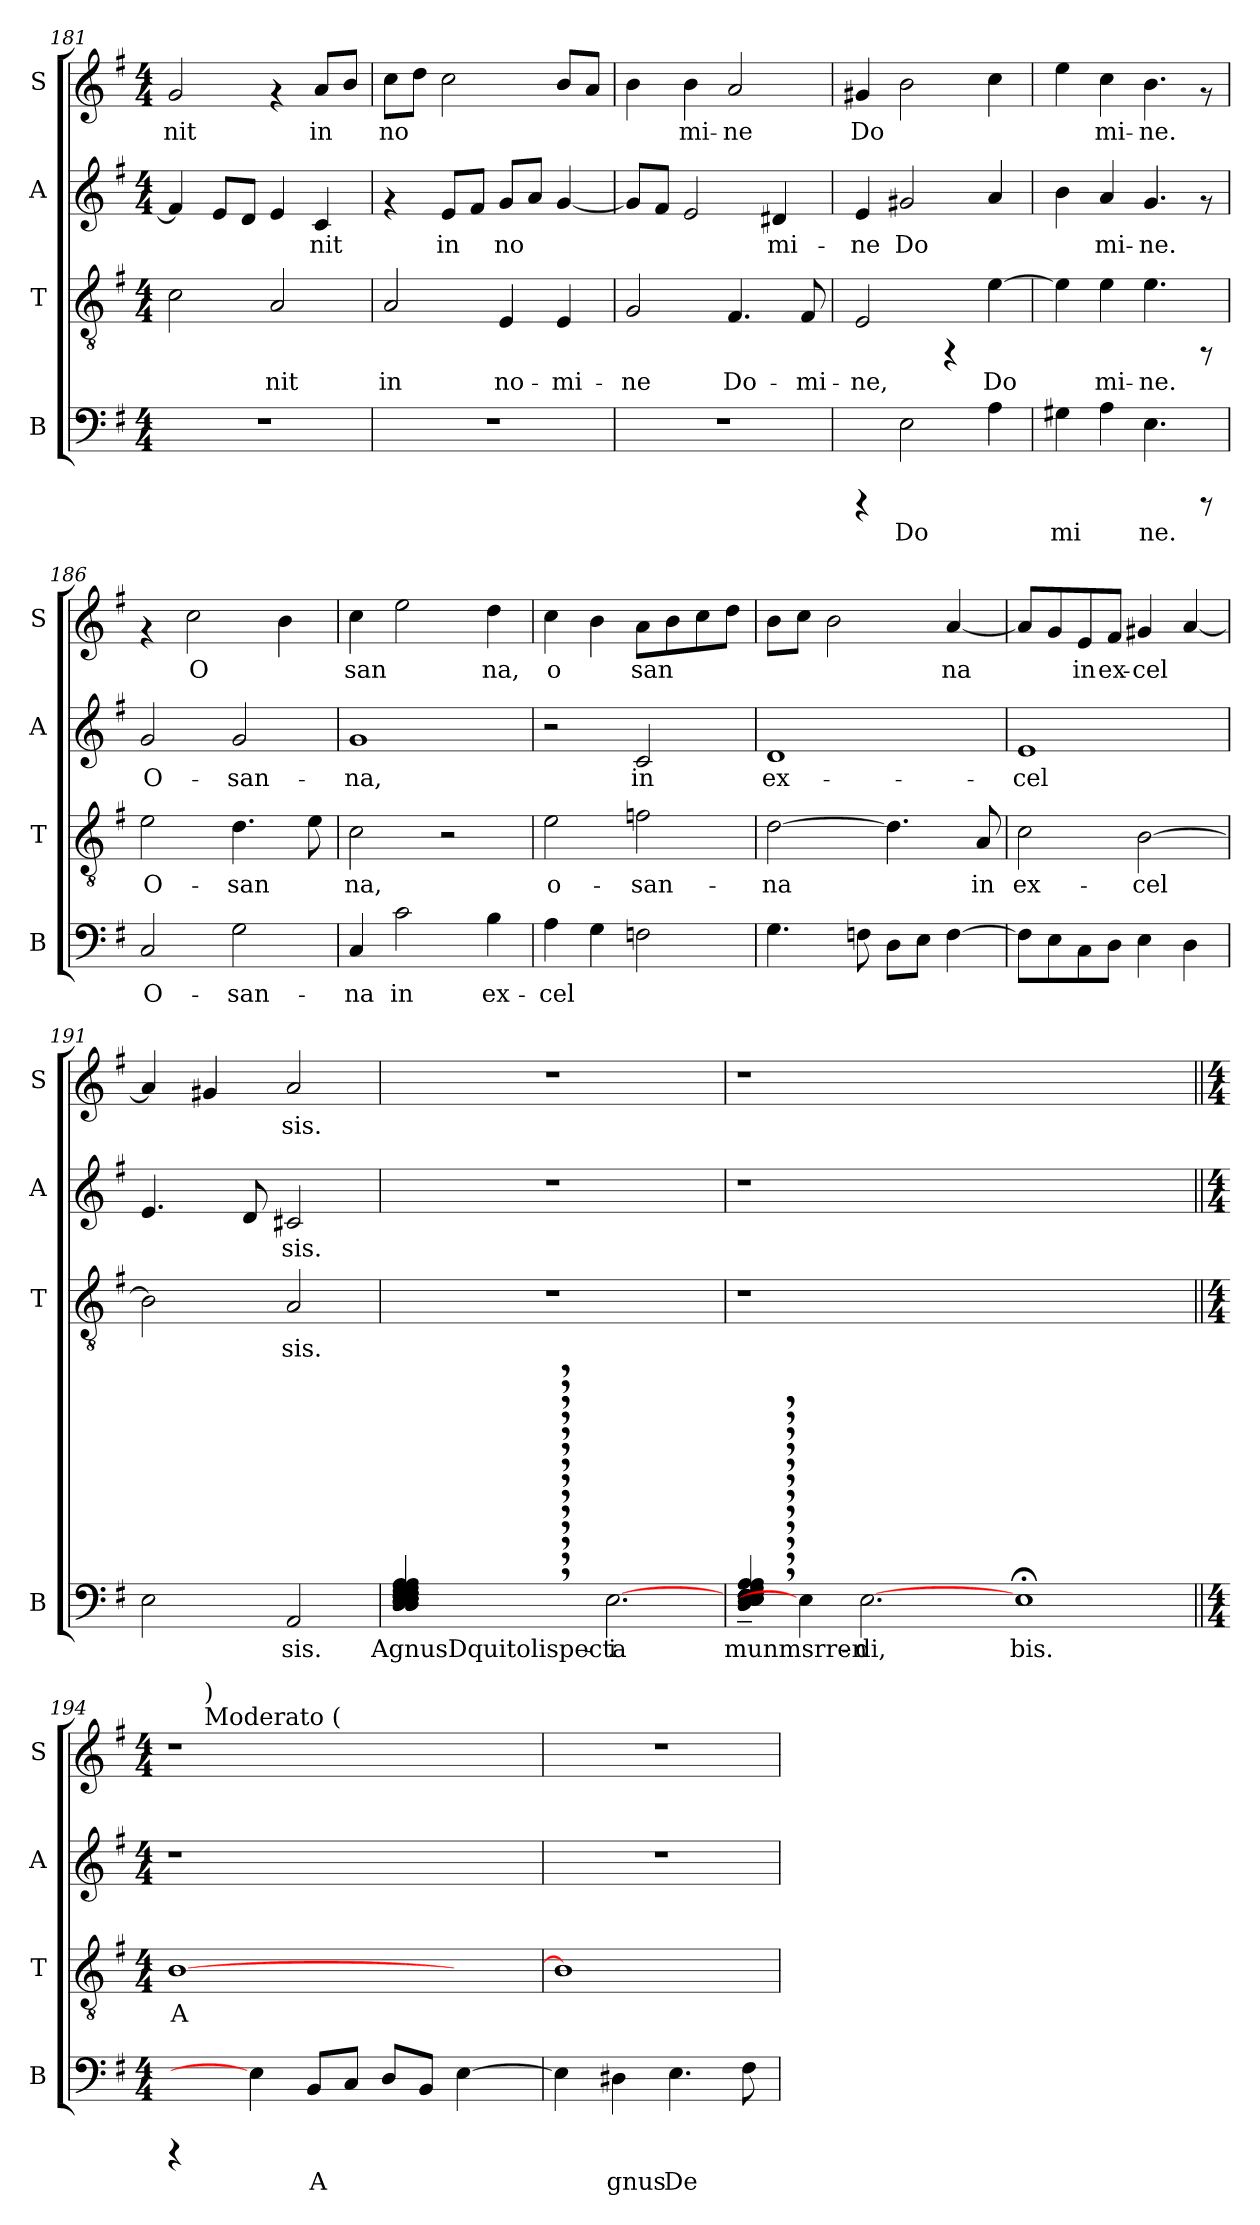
**kern	**text	**kern	**text	**kern	**text	**kern	**text
*part4	*part4	*part3	*part3	*part2	*part2	*part1	*part1
*staff4	*staff4	*staff3	*staff3	*staff2	*staff2	*staff1	*staff1
*I"B	*	*I"T	*	*I"A	*	*I"S	*
*I'B	*	*I'T	*	*I'A	*	*I'S	*
*clefF4	*	*clefGv2	*	*clefG2	*	*clefG2	*
*k[f#]	*	*k[f#]	*	*k[f#]	*	*k[f#]	*
*G:	*	*G:	*	*G:	*	*G:	*
*M4/4	*	*M4/4	*	*M4/4	*	*M4/4	*
=181	=181	=181	=181	=181	=181	=181	=181
!	!	!	!LO:LY:b:cj	!	!LO:LY:b:cj	!	!LO:LY:b:cj
1r	.	2c\	--	4f/]	--	2g/	-nit
!	!	!	!	!	!LO:LY:b:cj	!	!
.	.	.	.	8e/L	--	.	.
!	!	!	!	!	!LO:LY:b:cj	!	!
.	.	.	.	8d/J	--	.	.
!	!	!	!LO:LY:b:cj	!	!LO:LY:b:cj	!	!
.	.	2A/	-nit	4e/	--	4rf	.
!	!	!	!	!	!LO:LY:b:cj	!	!LO:LY:b:cj
.	.	.	.	4c/	-nit	8a/L	in
!	!	!	!	!	!	!	!LO:LY:b:cj
.	.	.	.	.	.	8b/J	.
!!LO:LB:g=z
=182	=182	=182	=182	=182	=182	=182	=182
!	!	!	!LO:LY:b:cj	!	!	!	!LO:LY:b:cj
1r	.	2A/	in	4rf	.	8cc\L	no-
!	!	!	!	!	!	!	!LO:LY:b:cj
.	.	.	.	.	.	8dd\J	--
!	!	!	!	!	!LO:LY:b:cj	!	!LO:LY:b:cj
.	.	.	.	8e/L	in	2cc\	--
!	!	!	!	!	!LO:LY:b:cj	!	!
.	.	.	.	8f#/J	.	.	.
!	!	!	!LO:LY:b:cj	!	!LO:LY:b:cj	!	!
.	.	4E/	no-	8g/L	no-	.	.
!	!	!	!	!	!LO:LY:b:cj	!	!
.	.	.	.	8a/J	--	.	.
!	!	!	!LO:LY:b:cj	!	!LO:LY:b:cj	!	!LO:LY:b:cj
.	.	4E/	-mi-	[<4g/	--	8b/L	--
!	!	!	!	!	!	!	!LO:LY:b:cj
.	.	.	.	.	.	8a/J	--
=183	=183	=183	=183	=183	=183	=183	=183
!	!	!	!LO:LY:b:cj	!	!LO:LY:b:cj	!	!LO:LY:b:cj
1r	.	2G/	-ne	8g/L]	--	4b\	--
!	!	!	!	!	!LO:LY:b:cj	!	!
.	.	.	.	8f#/J	--	.	.
!	!	!	!	!	!LO:LY:b:cj	!	!LO:LY:b:cj
.	.	.	.	2e/	--	4b\	-mi-
!	!	!	!LO:LY:b:cj	!	!	!	!LO:LY:b:cj
.	.	4.F#/	Do-	.	.	2a/	-ne
!	!	!	!	!	!LO:LY:b:cj	!	!
.	.	.	.	4d#X/	-mi-	.	.
!	!	!	!LO:LY:b:cj	!	!	!	!
.	.	8F#/	-mi-	.	.	.	.
=184	=184	=184	=184	=184	=184	=184	=184
!	!	!	!LO:LY:b:cj	!	!LO:LY:b:cj	!	!LO:LY:b:cj
4rCCC	.	2E/	-ne,	4e/	-ne	4g#X/	Do-
!	!LO:LY:b:cj	!	!	!	!LO:LY:b:cj	!	!LO:LY:b:cj
2E\	Do-	.	.	2g#X/	Do-	2b\	--
.	.	4rFF	.	.	.	.	.
!	!LO:LY:b:cj	!	!LO:LY:b:cj	!	!LO:LY:b:cj	!	!LO:LY:b:cj
4A\	--	[>4e\	Do-	4a/	--	4cc\	--
=185	=185	=185	=185	=185	=185	=185	=185
!	!LO:LY:b:cj	!	!LO:LY:b:cj	!	!LO:LY:b:cj	!	!LO:LY:b:cj
4G#X\	-mi-	4e\]	--	4b\	--	4ee\	--
!	!LO:LY:b:cj	!	!LO:LY:b:cj	!	!LO:LY:b:cj	!	!LO:LY:b:cj
4A\	--	4e\	-mi-	4a/	-mi-	4cc\	-mi-
!	!LO:LY:b:cj	!	!LO:LY:b:cj	!	!LO:LY:b:cj	!	!LO:LY:b:cj
4.E\	-ne.	4.e\	-ne.	4.g/	-ne.	4.b\	-ne.
8rCCC	.	8rFF	.	8rf	.	8rf	.
=186	=186	=186	=186	=186	=186	=186	=186
!	!LO:LY:b:cj	!	!LO:LY:b:cj	!	!LO:LY:b:cj	!	!
2C/	O-	2e\	O-	2g/	O-	4rf	.
!	!	!	!	!	!	!	!LO:LY:b:cj
.	.	.	.	.	.	2cc\	O-
!	!LO:LY:b:cj	!	!LO:LY:b:cj	!	!LO:LY:b:cj	!	!
2G\	-san-	4.d\	-san-	2g/	-san-	.	.
!	!	!	!	!	!	!	!LO:LY:b:cj
.	.	.	.	.	.	4b\	--
!	!	!	!LO:LY:b:cj	!	!	!	!
.	.	8e\	--	.	.	.	.
!!LO:PB:g=z
=187	=187	=187	=187	=187	=187	=187	=187
!	!LO:LY:b:cj	!	!LO:LY:b:cj	!	!LO:LY:b:cj	!	!LO:LY:b:cj
4C/	-na	2c\	-na,	1g	-na,	4cc\	-san-
!	!LO:LY:b:cj	!	!	!	!	!	!LO:LY:b:cj
2c\	in	.	.	.	.	2ee\	--
.	.	2r	.	.	.	.	.
!	!LO:LY:b:cj	!	!	!	!	!	!LO:LY:b:cj
4B\	ex-	.	.	.	.	4dd\	-na,
=188	=188	=188	=188	=188	=188	=188	=188
!	!LO:LY:b:cj	!	!LO:LY:b:cj	!	!	!	!LO:LY:b:cj
4A\	-cel-	2e\	o-	2r	.	4cc\	o-
!	!LO:LY:b:cj	!	!	!	!	!	!LO:LY:b:cj
4G\	--	.	.	.	.	4b\	--
!	!LO:LY:b:cj	!	!LO:LY:b:cj	!	!LO:LY:b:cj	!	!LO:LY:b:cj
2Fn\	--	2fn\	-san-	2c/	in	8a\L	-san-
!	!	!	!	!	!	!	!LO:LY:b:cj
.	.	.	.	.	.	8b\	--
!	!	!	!	!	!	!	!LO:LY:b:cj
.	.	.	.	.	.	8cc\	--
!	!	!	!	!	!	!	!LO:LY:b:cj
.	.	.	.	.	.	8dd\J	--
=189	=189	=189	=189	=189	=189	=189	=189
!	!LO:LY:b:cj	!	!LO:LY:b:cj	!	!LO:LY:b:cj	!	!LO:LY:b:cj
4.G\	--	[>2d\	-na	1d	ex-	8b\L	--
!	!	!	!	!	!	!	!LO:LY:b:cj
.	.	.	.	.	.	8cc\J	--
!	!	!	!	!	!	!	!LO:LY:b:cj
.	.	.	.	.	.	2b\	--
!	!LO:LY:b:cj	!	!	!	!	!	!
8Fn\	--	.	.	.	.	.	.
!	!LO:LY:b:cj	!	!LO:LY:b:cj	!	!	!	!
8D\L	--	4.d\]	.	.	.	.	.
!	!LO:LY:b:cj	!	!	!	!	!	!
8E\J	--	.	.	.	.	.	.
!	!LO:LY:b:cj	!	!	!	!	!	!LO:LY:b:cj
[>4F\	--	.	.	.	.	[<4a/	-na
!	!	!	!LO:LY:b:cj	!	!	!	!
.	.	8A/	in	.	.	.	.
=190	=190	=190	=190	=190	=190	=190	=190
!	!LO:LY:b:cj	!	!LO:LY:b:cj	!	!LO:LY:b:cj	!	!LO:LY:b:cj
8F\L]	--	2c\	ex-	1e	-cel-	8a/L]	.
!	!LO:LY:b:cj	!	!	!	!	!	!LO:LY:b:cj
8E\	--	.	.	.	.	8g/	.
!	!LO:LY:b:cj	!	!	!	!	!	!LO:LY:b:cj
8C\	--	.	.	.	.	8e/	in
!	!LO:LY:b:cj	!	!	!	!	!	!LO:LY:b:cj
8D\J	--	.	.	.	.	8f#/J	ex-
!	!LO:LY:b:cj	!	!LO:LY:b:cj	!	!	!	!LO:LY:b:cj
4E\	--	[>2B\	-cel-	.	.	4g#X/	-cel-
!	!LO:LY:b:cj	!	!	!	!	!	!LO:LY:b:cj
4D\	--	.	.	.	.	[<4a/	--
=191	=191	=191	=191	=191	=191	=191	=191
!	!LO:LY:b:cj	!	!LO:LY:b:cj	!	!LO:LY:b:cj	!	!LO:LY:b:cj
2E\	--	2B\]	--	4.e/	--	4a/]	--
!	!	!	!	!	!	!	!LO:LY:b:cj
.	.	.	.	.	.	4g#X/	--
!	!	!	!	!	!LO:LY:b:cj	!	!
.	.	.	.	8d/	--	.	.
!	!LO:LY:b:cj	!	!LO:LY:b:cj	!	!LO:LY:b:cj	!	!LO:LY:b:cj
2AA/	-sis.	2A/	-sis.	2c#X/	-sis.	2a/	-sis.
!!LO:PB:g=z
=192!	=192!	=192!	=192!	=192!	=192!	=192!	=192!
!	!LO:LY:b:cj	!	!	!	!	!	!
4A/,> 4A/,> 4G/,> 4G/,> 4F#/,> 4F#/,> 4F#/,> 4F#/,> 4E/,> 4E/,> 4E/,> 4E/,> 4D/,> 4D/,>	AgnusDquitolispecta-	1r	.	1r	.	1r	.
!	!LO:LY:b:cj	!	!	!	!	!	!
[2.E	-i	.	.	.	.	.	.
!!LO:LB:g=z
=193	=193	=193	=193	=193	=193	=193	=193
!	!LO:LY:b:cj	!	!	!	!	!	!
4A/~>,> 4A/~>,> 4G/~>,> 4F#/~>,> 4F#/~>,> 4F#/~>,> 4F#/~>,> 4E/~>,> 4E/~>,> 4E/~>,> 4D/~>,> 4F#/~>,>	munmsrren-	1r	.	1r	.	1r	.
4E]	.	.	.	.	.	.	.
!	!LO:LY:b:cj	!	!	!	!	!	!
[2.E	-di,	.	.	.	.	.	.
.	.	1ryy	.	1ryy	.	1ryy	.
!	!LO:LY:b:cj	!	!	!	!	!	!
1E;<	bis.	.	.	.	.	.	.
.	.	4ryy	.	4ryy	.	4ryy	.
!!LO:LB:g=z
=194||	=194||	=194||	=194||	=194||	=194||	=194||	=194||
*M4/4	*	*M4/4	*	*M4/4	*	*M4/4	*
!	!	!	!LO:LY:b:cj	!	!	!	!
*	*	*	*	*	*	*^	*
4rCCC	.	[>1B	A-	1r	.	1r	16ryy	.
.	.	.	.	.	.	.	64ryy	.
*	*	*	*	*	*	*MM92	*	*
!	!	!	!	!	!	!	!LO:TX:a:t=Moderato (	!
!	!	!	!	!	!	!	!LO:TX:a:t=)	!
.	.	.	.	.	.	.	1ryy	.
4E]	.	.	.	.	.	.	.	.
!	!LO:LY:b:cj	!	!	!	!	!	!	!
8BB/L	A-	.	.	.	.	.	.	.
!	!LO:LY:b:cj	!	!	!	!	!	!	!
8C/J	--	.	.	.	.	.	.	.
!	!LO:LY:b:cj	!	!	!	!	!	!	!
8D/L	--	.	.	.	.	.	.	.
!	!LO:LY:b:cj	!	!	!	!	!	!	!
8BB/J	--	.	.	.	.	.	.	.
!	!LO:LY:b:cj	!	!	!	!	!	!	!
[>4E\	--	4ryy	.	4ryy	.	4ryy	.	.
.	.	.	.	.	.	.	8ryy	.
.	.	.	.	.	.	.	32.ryy	.
=195	=195	=195	=195	=195	=195	=195	=195	=195
!	!LO:LY:b:cj	!	!LO:LY:b:cj	!	!	!	!	!
*	*	*	*	*	*	*v	*v	*
4E\]	--	1B]	--	1r	.	1r	.
!	!LO:LY:b:cj	!	!	!	!	!	!
4D#X\	-gnus	.	.	.	.	.	.
!	!LO:LY:b:cj	!	!	!	!	!	!
4.E\	De-	.	.	.	.	.	.
!	!LO:LY:b:cj	!	!	!	!	!	!
8F#\	--	.	.	.	.	.	.
=	=	=	=	=	=	=	=
*-	*-	*-	*-	*-	*-	*-	*-
